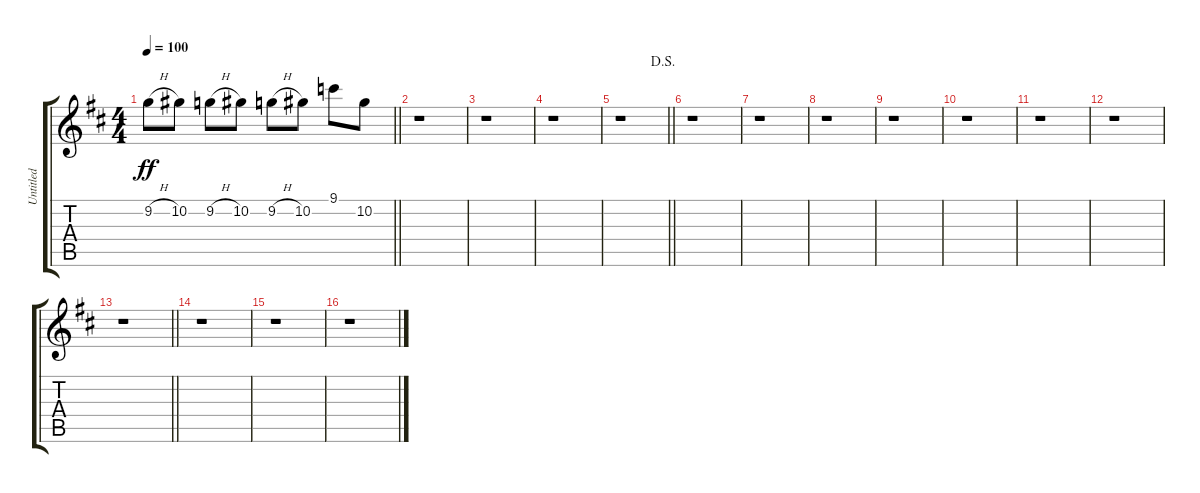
\track ("Untitled" "Untitled") {instrument distortionguitar}
\staff {score tabs}
\tuning (Eb4 Bb3 Gb3 Db3 Ab2 Eb2) {hide}
\ts (4 4)
\tempo 100
\clef g2
\barLineRight lightlight
\ks d
9.2{h}.8{dy ff} 10.2.8 9.2{h}.8 10.2.8 9.2{h}.8 10.2.8 9.1.8 10.2.8 |
r.1 |
r.1 |
r.1 |
\jump dalsegno
\barLineRight lightlight
r.1 |
r.1 |
r.1 |
r.1 |
r.1 |
r.1 |
r.1 |
r.1 |
\barLineRight lightlight
r.1 |
r.1 |
r.1 |
r.1
